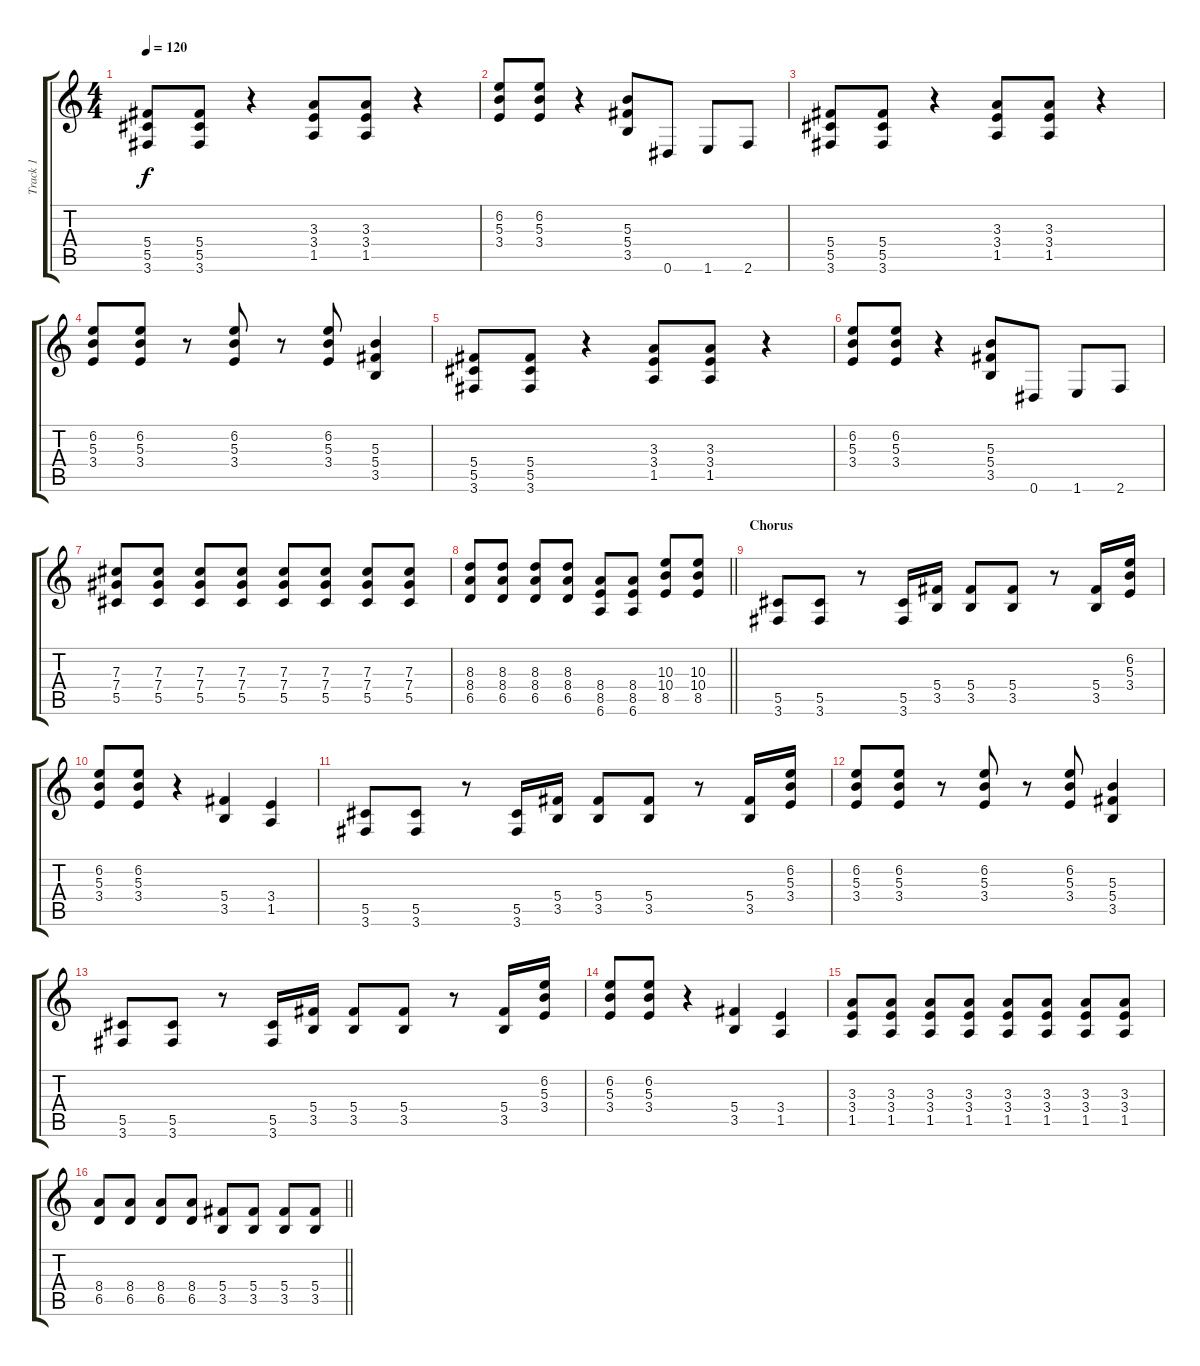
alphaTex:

\track ("Track 1" "Track 1") {instrument distortionguitar}
\staff {score tabs}
\tuning (Eb4 Bb3 Gb3 Db3 Ab2 Eb2) {hide}
\ts (4 4)
\tempo 120
\clef g2
\ks c
(5.4 5.5 3.6).8{dy f} (5.4 5.5 3.6).8 r.4 (3.3 3.4 1.5).8 (3.3 3.4 1.5).8 r.4 |
(6.2 5.3 3.4).8 (6.2 5.3 3.4).8 r.4 (5.3 5.4 3.5).8 0.6.8 1.6.8 2.6.8 |
(5.4 5.5 3.6).8 (5.4 5.5 3.6).8 r.4 (3.3 3.4 1.5).8 (3.3 3.4 1.5).8 r.4 |
(6.2 5.3 3.4).8 (6.2 5.3 3.4).8 r.8 (6.2 5.3 3.4).8 r.8 (6.2 5.3 3.4).8 (5.3 5.4 3.5).4 |
(5.4 5.5 3.6).8 (5.4 5.5 3.6).8 r.4 (3.3 3.4 1.5).8 (3.3 3.4 1.5).8 r.4 |
(6.2 5.3 3.4).8 (6.2 5.3 3.4).8 r.4 (5.3 5.4 3.5).8 0.6.8 1.6.8 2.6.8 |
(7.3 7.4 5.5).8 (7.3 7.4 5.5).8 (7.3 7.4 5.5).8 (7.3 7.4 5.5).8 (7.3 7.4 5.5).8 (7.3 7.4 5.5).8 (7.3 7.4 5.5).8 (7.3 7.4 5.5).8 |
\barLineRight lightlight
(8.3 8.4 6.5).8 (8.3 8.4 6.5).8 (8.3 8.4 6.5).8 (8.3 8.4 6.5).8 (8.4 8.5 6.6).8 (8.4 8.5 6.6).8 (10.3 10.4 8.5).8 (10.3 10.4 8.5).8 |
\section ("" "Chorus")
(5.5 3.6).8 (5.5 3.6).8 r.8 (5.5 3.6).16 (5.4 3.5).16 (5.4 3.5).8 (5.4 3.5).8 r.8 (5.4 3.5).16 (6.2 5.3 3.4).16 |
(6.2 5.3 3.4).8 (6.2 5.3 3.4).8 r.4 (5.4 3.5).4 (3.4 1.5).4 |
(5.5 3.6).8 (5.5 3.6).8 r.8 (5.5 3.6).16 (5.4 3.5).16 (5.4 3.5).8 (5.4 3.5).8 r.8 (5.4 3.5).16 (6.2 5.3 3.4).16 |
(6.2 5.3 3.4).8 (6.2 5.3 3.4).8 r.8 (6.2 5.3 3.4).8 r.8 (6.2 5.3 3.4).8 (5.3 5.4 3.5).4 |
(5.5 3.6).8 (5.5 3.6).8 r.8 (5.5 3.6).16 (5.4 3.5).16 (5.4 3.5).8 (5.4 3.5).8 r.8 (5.4 3.5).16 (6.2 5.3 3.4).16 |
(6.2 5.3 3.4).8 (6.2 5.3 3.4).8 r.4 (5.4 3.5).4 (3.4 1.5).4 |
(3.3 3.4 1.5).8 (3.3 3.4 1.5).8 (3.3 3.4 1.5).8 (3.3 3.4 1.5).8 (3.3 3.4 1.5).8 (3.3 3.4 1.5).8 (3.3 3.4 1.5).8 (3.3 3.4 1.5).8 |
\barLineRight lightlight
(8.4 6.5).8 (8.4 6.5).8 (8.4 6.5).8 (8.4 6.5).8 (5.4 3.5).8 (5.4 3.5).8 (5.4 3.5).8 (5.4 3.5).8
